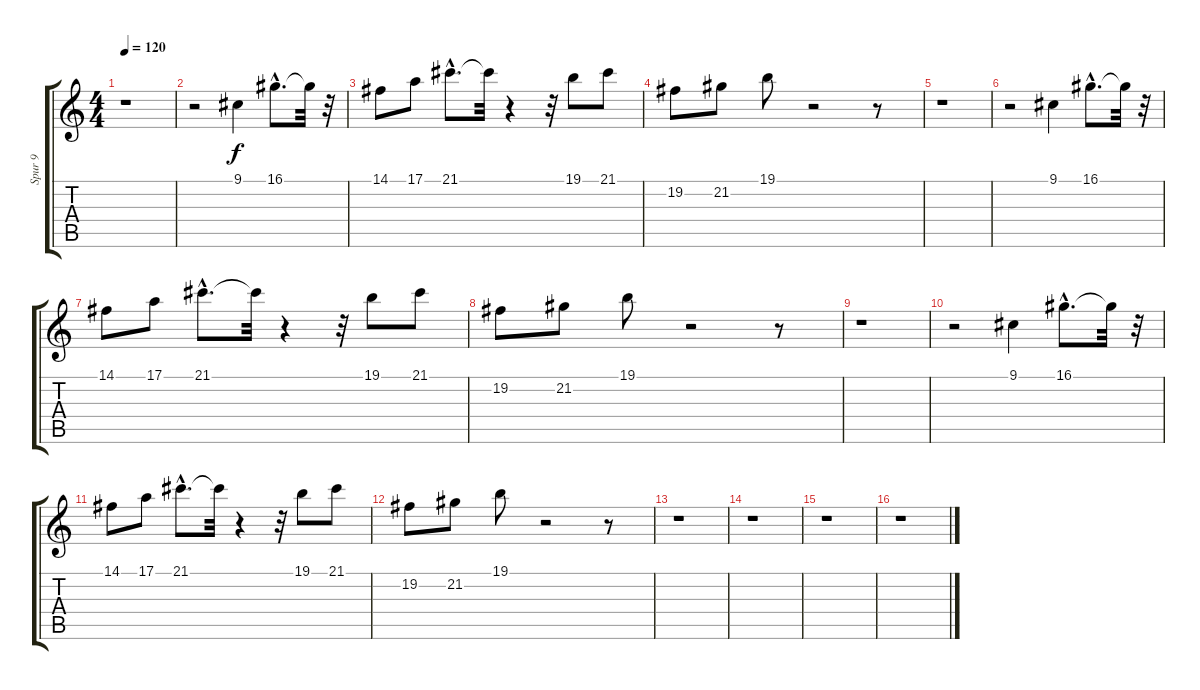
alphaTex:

\track ("Spur 9" "Spur 9") {instrument lead2sawtooth}
\staff {score tabs}
\tuning (E4 B3 G3 D3 A2 E2) {hide}
\ts (4 4)
\tempo 120
\clef g2
\ks c
r.1{dy f} |
r.2 9.1.4 16.1{hac}.8{d} 16.1{t}.32 r.32 |
14.1.8 17.1.8 21.1{hac}.8{d} 21.1{t}.32 r.4 r.32 19.1.8 21.1.8 |
19.2.8 21.2.8 19.1.8 r.2 r.8 |
r.1 |
r.2 9.1.4 16.1{hac}.8{d} 16.1{t}.32 r.32 |
14.1.8 17.1.8 21.1{hac}.8{d} 21.1{t}.32 r.4 r.32 19.1.8 21.1.8 |
19.2.8 21.2.8 19.1.8 r.2 r.8 |
r.1 |
r.2 9.1.4 16.1{hac}.8{d} 16.1{t}.32 r.32 |
14.1.8 17.1.8 21.1{hac}.8{d} 21.1{t}.32 r.4 r.32 19.1.8 21.1.8 |
19.2.8 21.2.8 19.1.8 r.2 r.8 |
r.1 |
r.1 |
r.1 |
r.1
